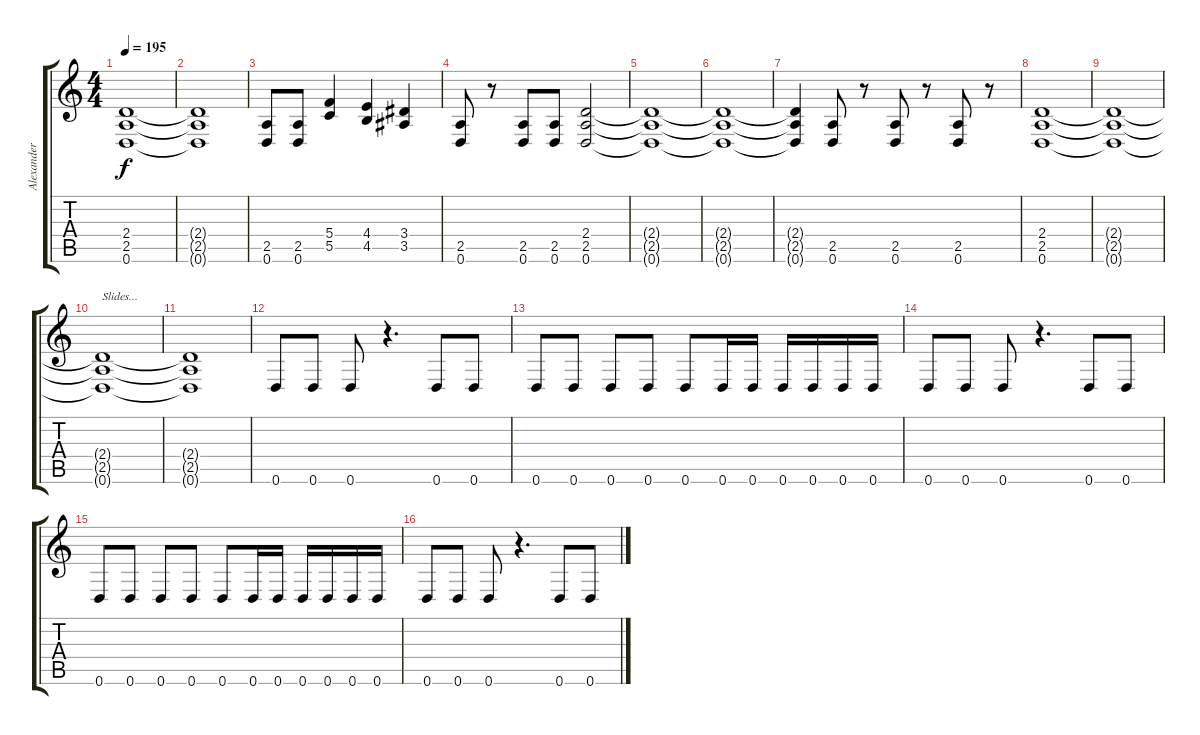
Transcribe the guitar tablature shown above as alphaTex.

\track ("Alexander Kuoppala " "Alexander ") {instrument distortionguitar}
\staff {score tabs}
\tuning (D4 A3 F3 C3 G2 D2) {hide}
\ts (4 4)
\tempo 195
\clef g2
\ks c
(2.4{t} 2.5{t} 0.6{t}).1{dy f} |
(2.4{t} 2.5{t} 0.6{t}).1 |
(2.5 0.6).8 (2.5 0.6).8 (5.4 5.5).4 (4.4 4.5).4 (3.4 3.5).4 |
(2.5 0.6).8 r.8 (2.5 0.6).8 (2.5 0.6).8 (2.4 2.5 0.6).2 |
(2.4{t} 2.5{t} 0.6{t}).1 |
(2.4{t} 2.5{t} 0.6{t}).1 |
(2.4{t} 2.5{t} 0.6{t}).4 (2.5 0.6).8 r.8 (2.5 0.6).8 r.8 (2.5 0.6).8 r.8 |
(2.4 2.5 0.6).1 |
(2.4{t} 2.5{t} 0.6{t}).1 |
(2.4{t} 2.5{t} 0.6{t}).1{txt "Slides..."} |
(2.4{t} 2.5{t} 0.6{t}).1 |
0.6.8 0.6.8 0.6.8 r.4{d} 0.6.8 0.6.8 |
0.6.8 0.6.8 0.6.8 0.6.8 0.6.8 0.6.16 0.6.16 0.6.16 0.6.16 0.6.16 0.6.16 |
0.6.8 0.6.8 0.6.8 r.4{d} 0.6.8 0.6.8 |
0.6.8 0.6.8 0.6.8 0.6.8 0.6.8 0.6.16 0.6.16 0.6.16 0.6.16 0.6.16 0.6.16 |
0.6.8 0.6.8 0.6.8 r.4{d} 0.6.8 0.6.8
